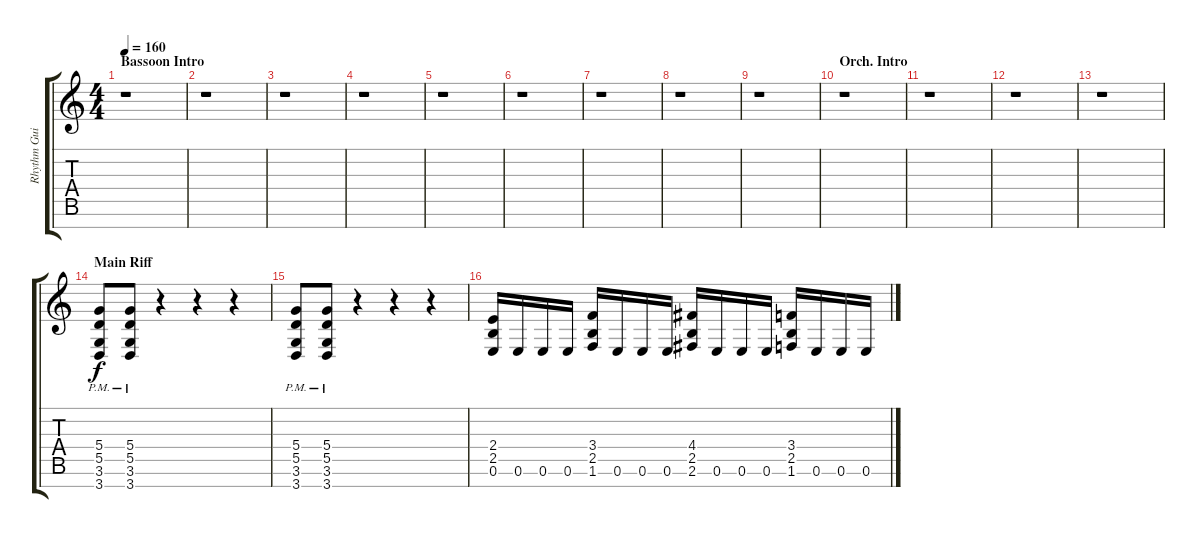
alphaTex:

\track ("Rhythm Guitar" "Rhythm Gui") {instrument distortionguitar}
\staff {score tabs}
\tuning (E4 B3 G3 D3 A2 E2 B1) {hide}
\ts (4 4)
\section ("" "Bassoon Intro")
\tempo 160
\clef g2
\ks c
r.1{dy f instrument distortionguitar} |
r.1 |
r.1 |
r.1 |
r.1 |
r.1 |
r.1 |
r.1 |
r.1 |
\section ("" "Orch. Intro")
r.1 |
r.1 |
r.1 |
r.1 |
\section ("" "Main Riff")
(5.4{pm} 5.5{pm} 3.6{pm} 3.7{pm}).8 (5.4{pm} 5.5{pm} 3.6{pm} 3.7{pm}).8 r.4 r.4 r.4 |
(5.4{pm} 5.5{pm} 3.6{pm} 3.7{pm}).8 (5.4{pm} 5.5{pm} 3.6{pm} 3.7{pm}).8 r.4 r.4 r.4 |
(2.4 2.5 0.6).16 0.6.16 0.6.16 0.6.16 (3.4 2.5 1.6).16 0.6.16 0.6.16 0.6.16 (4.4 2.5 2.6).16 0.6.16 0.6.16 0.6.16 (3.4 2.5 1.6).16 0.6.16 0.6.16 0.6.16
